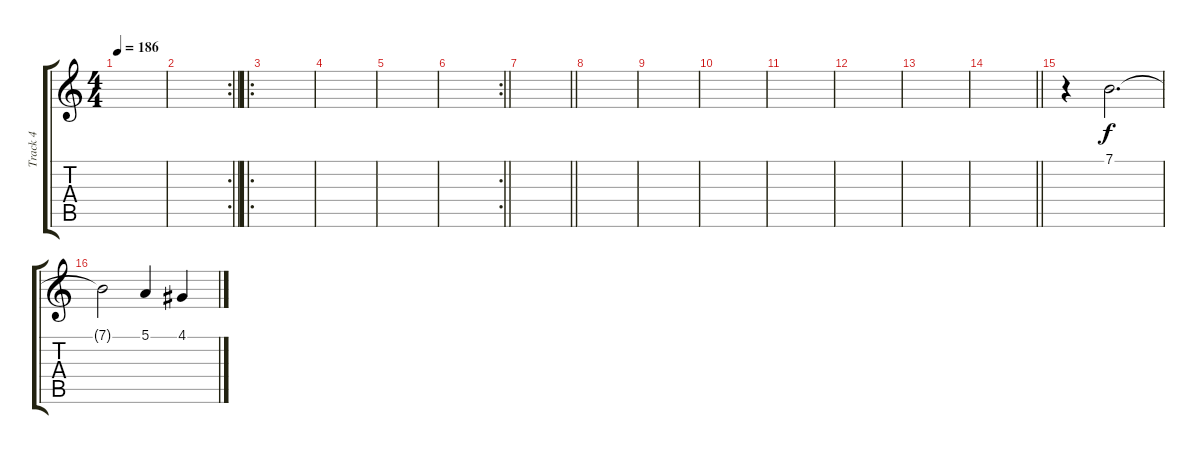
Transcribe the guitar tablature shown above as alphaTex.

\track ("Track 4" "Track 4") {instrument trombone}
\staff {score tabs}
\tuning (E4 B3 G3 D3 A2 E2) {hide}
\ts (4 4)
\tempo 186
\clef g2
\ks c
|
\rc 2
\barLineRight lightlight
|
\ro
|
|
|
\rc 2
\barLineRight lightlight
|
\barLineRight lightlight
|
|
|
|
|
|
|
\barLineRight lightlight
|
r.4 7.1.2{d} |
7.1{t}.2 5.1.4 4.1.4
